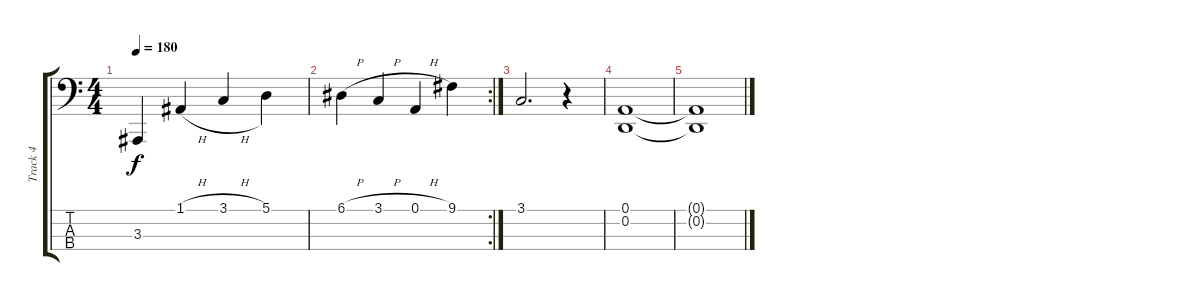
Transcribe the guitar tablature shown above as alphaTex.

\track ("Track 4" "Track 4") {instrument cello}
\staff {score tabs}
\tuning (A2 D2 G1 C1) {hide}
\ts (4 4)
\tempo 180
\clef f4
\ks c
3.3.4{dy f} 1.1{h}.4 3.1{h}.4 5.1.4 |
\rc 2
6.1{h}.4 3.1{h}.4 0.1{h}.4 9.1.4 |
3.1.2{d} r.4 |
(0.1 0.2).1 |
(0.1{t} 0.2{t}).1
